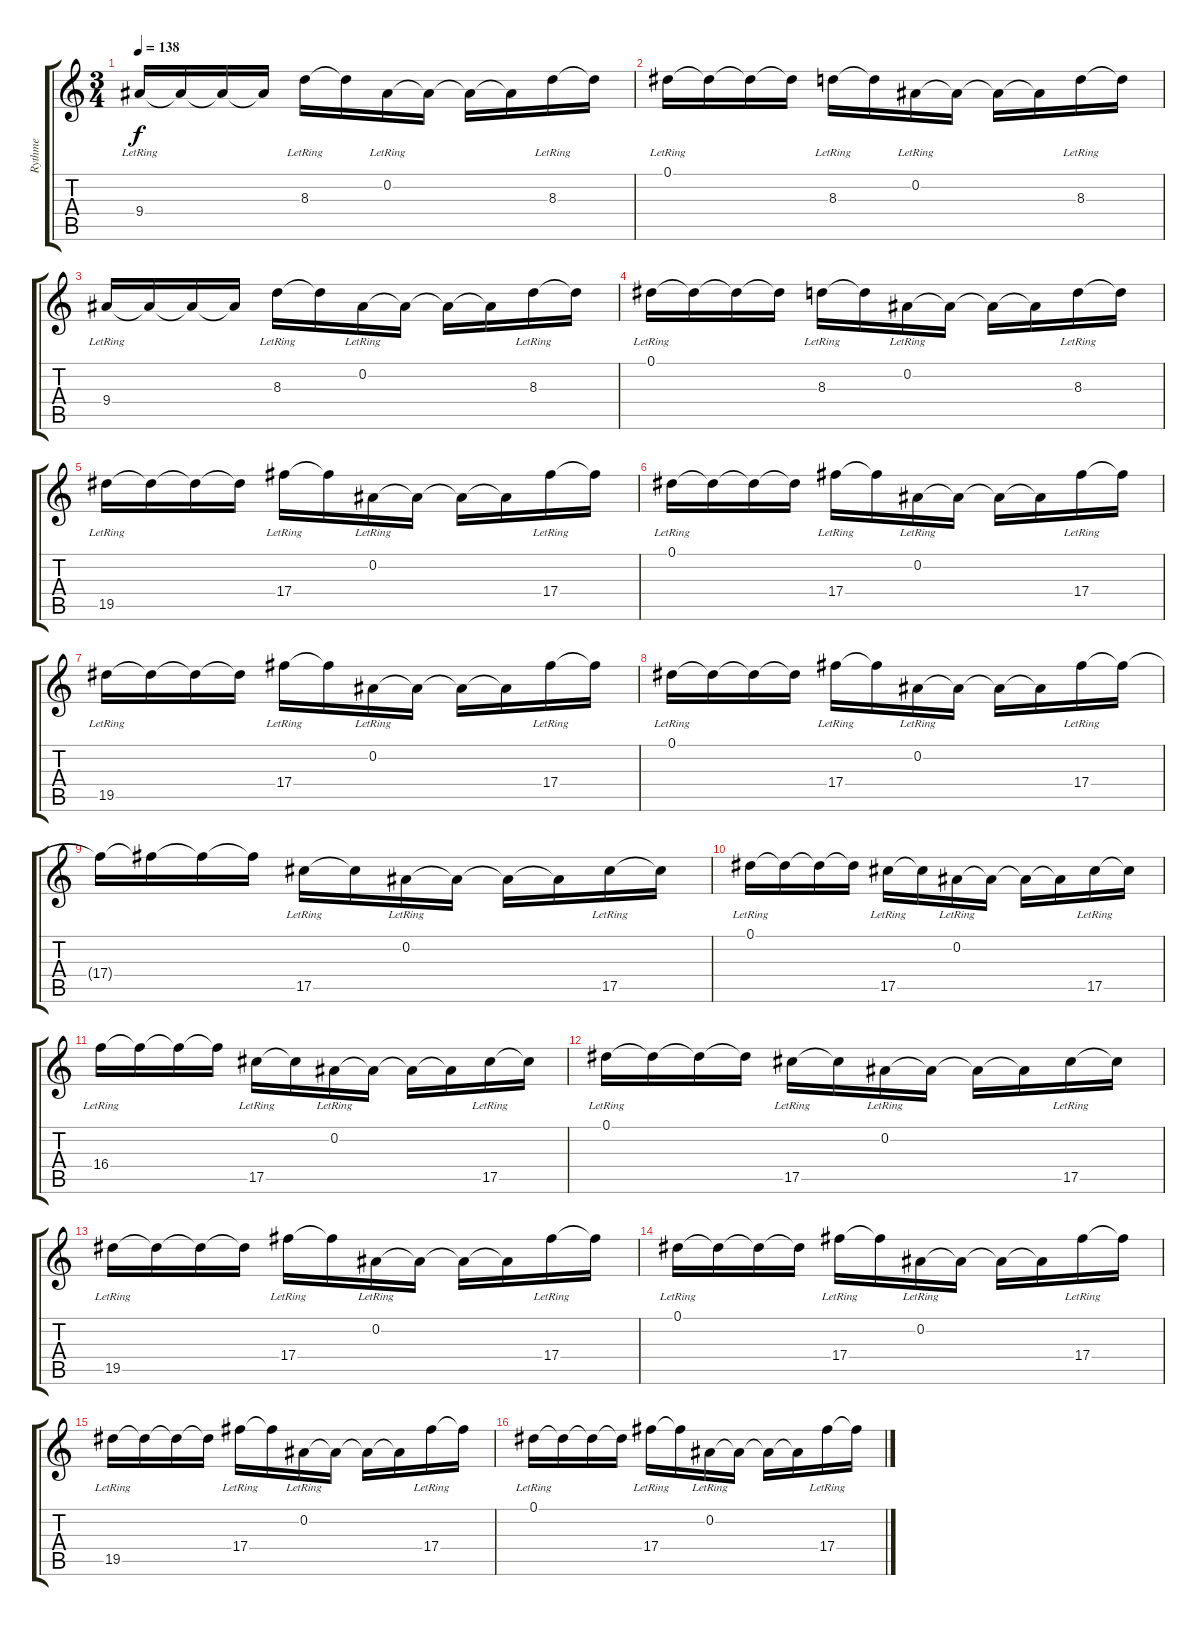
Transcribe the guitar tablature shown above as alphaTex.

\track ("Rythme" "Rythme") {instrument electricguitarclean}
\staff {score tabs}
\tuning (Eb4 Bb3 Gb3 Db3 Ab2 Eb2) {hide}
\ts (3 4)
\tempo 138
\clef g2
\ks c
9.4{lr}.16{dy f} 9.4{t}.16 9.4{t}.16 9.4{t}.16 8.3{lr}.16 8.3{t}.16 0.2{lr}.16 0.2{t}.16 0.2{t}.16 0.2{t}.16 8.3{lr}.16 8.3{t}.16 |
0.1{lr}.16 0.1{t}.16 0.1{t}.16 0.1{t}.16 8.3{lr}.16 8.3{t}.16 0.2{lr}.16 0.2{t}.16 0.2{t}.16 0.2{t}.16 8.3{lr}.16 8.3{t}.16 |
9.4{lr}.16 9.4{t}.16 9.4{t}.16 9.4{t}.16 8.3{lr}.16 8.3{t}.16 0.2{lr}.16 0.2{t}.16 0.2{t}.16 0.2{t}.16 8.3{lr}.16 8.3{t}.16 |
0.1{lr}.16 0.1{t}.16 0.1{t}.16 0.1{t}.16 8.3{lr}.16 8.3{t}.16 0.2{lr}.16 0.2{t}.16 0.2{t}.16 0.2{t}.16 8.3{lr}.16 8.3{t}.16 |
19.5{lr}.16 19.5{t}.16 19.5{t}.16 19.5{t}.16 17.4{lr}.16 17.4{t}.16 0.2{lr}.16 0.2{t}.16 0.2{t}.16 0.2{t}.16 17.4{lr}.16 17.4{t}.16 |
0.1{lr}.16 0.1{t}.16 0.1{t}.16 0.1{t}.16 17.4{lr}.16 17.4{t}.16 0.2{lr}.16 0.2{t}.16 0.2{t}.16 0.2{t}.16 17.4{lr}.16 17.4{t}.16 |
19.5{lr}.16 19.5{t}.16 19.5{t}.16 19.5{t}.16 17.4{lr}.16 17.4{t}.16 0.2{lr}.16 0.2{t}.16 0.2{t}.16 0.2{t}.16 17.4{lr}.16 17.4{t}.16 |
0.1{lr}.16 0.1{t}.16 0.1{t}.16 0.1{t}.16 17.4{lr}.16 17.4{t}.16 0.2{lr}.16 0.2{t}.16 0.2{t}.16 0.2{t}.16 17.4{lr}.16 17.4{t}.16 |
17.4{t}.16 17.4{t}.16 17.4{t}.16 17.4{t}.16 17.5{lr}.16 17.5{t}.16 0.2{lr}.16 0.2{t}.16 0.2{t}.16 0.2{t}.16 17.5{lr}.16 17.5{t}.16 |
0.1{lr}.16 0.1{t}.16 0.1{t}.16 0.1{t}.16 17.5{lr}.16 17.5{t}.16 0.2{lr}.16 0.2{t}.16 0.2{t}.16 0.2{t}.16 17.5{lr}.16 17.5{t}.16 |
16.4{lr}.16 16.4{t}.16 16.4{t}.16 16.4{t}.16 17.5{lr}.16 17.5{t}.16 0.2{lr}.16 0.2{t}.16 0.2{t}.16 0.2{t}.16 17.5{lr}.16 17.5{t}.16 |
0.1{lr}.16 0.1{t}.16 0.1{t}.16 0.1{t}.16 17.5{lr}.16 17.5{t}.16 0.2{lr}.16 0.2{t}.16 0.2{t}.16 0.2{t}.16 17.5{lr}.16 17.5{t}.16 |
19.5{lr}.16 19.5{t}.16 19.5{t}.16 19.5{t}.16 17.4{lr}.16 17.4{t}.16 0.2{lr}.16 0.2{t}.16 0.2{t}.16 0.2{t}.16 17.4{lr}.16 17.4{t}.16 |
0.1{lr}.16 0.1{t}.16 0.1{t}.16 0.1{t}.16 17.4{lr}.16 17.4{t}.16 0.2{lr}.16 0.2{t}.16 0.2{t}.16 0.2{t}.16 17.4{lr}.16 17.4{t}.16 |
19.5{lr}.16 19.5{t}.16 19.5{t}.16 19.5{t}.16 17.4{lr}.16 17.4{t}.16 0.2{lr}.16 0.2{t}.16 0.2{t}.16 0.2{t}.16 17.4{lr}.16 17.4{t}.16 |
0.1{lr}.16 0.1{t}.16 0.1{t}.16 0.1{t}.16 17.4{lr}.16 17.4{t}.16 0.2{lr}.16 0.2{t}.16 0.2{t}.16 0.2{t}.16 17.4{lr}.16 17.4{t}.16
